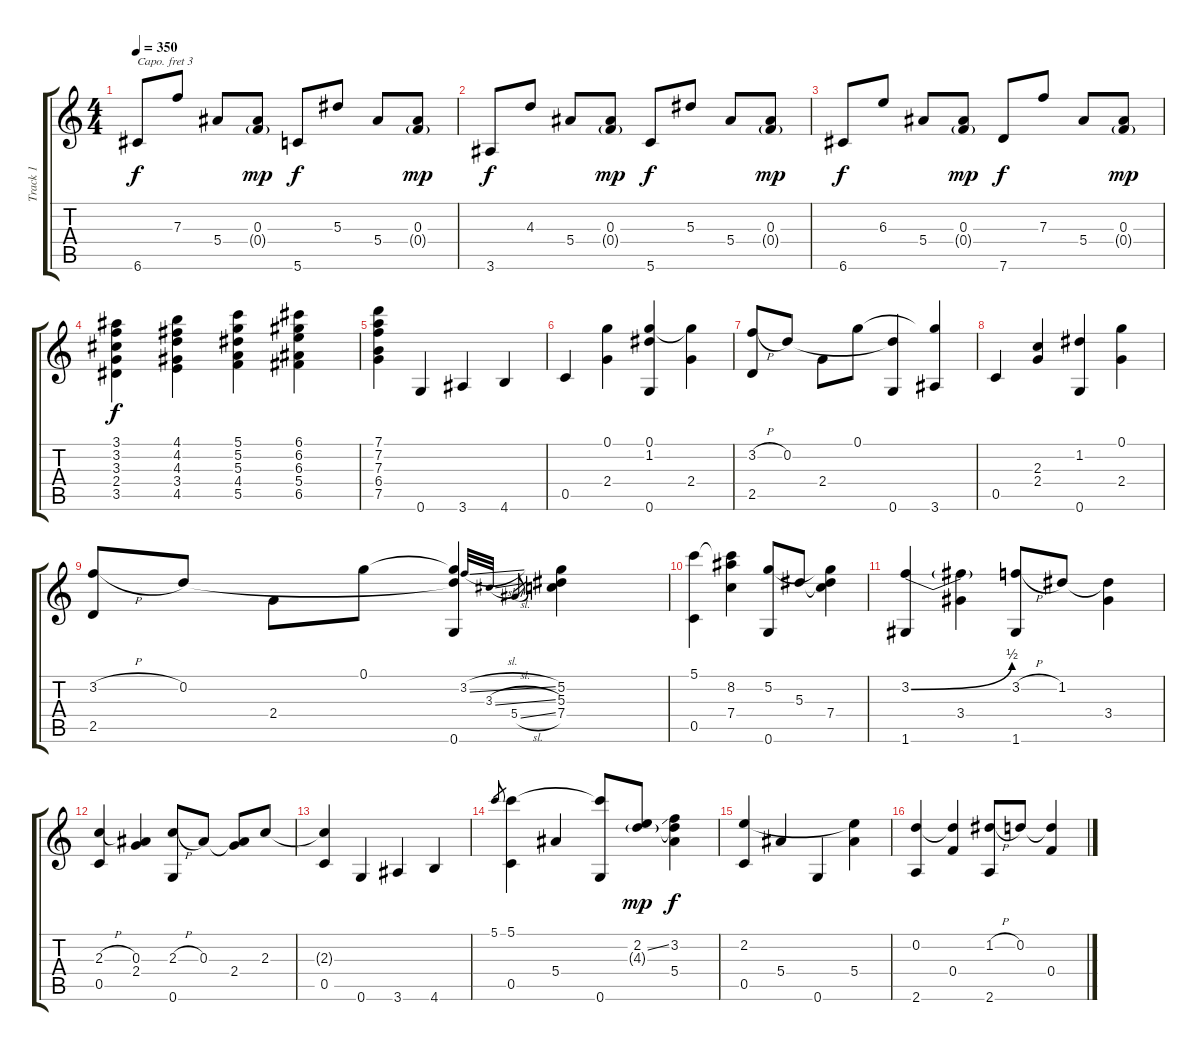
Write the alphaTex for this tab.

\track ("Track 1" "Track 1") {instrument acousticguitarsteel}
\staff {score tabs}
\capo 3
\tuning (E4 B3 G3 D3 A2 E2) {hide}
\ts (4 4)
\tempo 350
\clef g2
\ks c
6.6.8{dy f} 7.3.8 5.4.8 (0.3 0.4{g}).8{dy mp} 5.6.8{dy f} 5.3.8 5.4.8 (0.3 0.4{g}).8{dy mp} |
3.6.8{dy f} 4.3.8 5.4.8 (0.3 0.4{g}).8{dy mp} 5.6.8{dy f} 5.3.8 5.4.8 (0.3 0.4{g}).8{dy mp} |
6.6.8{dy f} 6.3.8 5.4.8 (0.3 0.4{g}).8{dy mp} 7.6.8{dy f} 7.3.8 5.4.8 (0.3 0.4{g}).8{dy mp} |
(3.1 3.2 3.3 2.4 3.5).4{dy f} (4.1 4.2 4.3 3.4 4.5).4 (5.1 5.2 5.3 4.4 5.5).4 (6.1 6.2 6.3 5.4 6.5).4 |
(7.1 7.2 7.3 6.4 7.5).4 0.6.4 3.6.4 4.6.4 |
0.5.4 (0.1 2.4).4 (0.1 1.2 0.6).4 (0.1{t} 2.4).4 |
(3.2{h} 2.5).8 0.2.8 2.4.8 0.1.8 (0.2{t} 0.6).4 (0.1{t} 3.6).4 |
0.5.4 (2.3 2.4).4 (1.2 0.6).4 (0.1 2.4).4 |
(3.2{h} 2.5).8 0.2.8 2.4.8 0.1.8 (0.1{t} 0.2{t} 0.6).4 3.2{sl}.32{gr onbeat} 3.3{sl}.32{gr onbeat} 5.4{sl}.32{gr} (5.2 5.3 7.4).4 |
(5.1 0.5).4 (5.1{t} 8.2 7.4).4 (5.2 0.6).8 5.3.8 (5.2{t} 5.3{t} 7.4).4 |
(3.2{be (bend 0 0 60 2)} 1.6).4 (3.2{t} 3.4).4 (3.2{h} 1.6).8 1.2.8 (1.2{t} 3.4).4 |
(2.3{h} 0.5).4 (0.3 2.4).4 (2.3{h} 0.6).8 0.3.8 (0.3{t} 2.4).8 2.3.8 |
(2.3{t} 0.5).4 0.6.4 3.6.4 4.6.4 |
5.1.8{gr} (5.1 0.5).4 5.4.4 (5.1{t} 0.6).8 (2.2{ss} 4.3{g}).8{dy mp} (3.2 4.3{t} 5.4).4{dy f} |
(2.2 0.5).4 5.4.4 0.6.4 (2.2{t} 5.4).4 |
(0.2 2.6).4 (0.2{t} 0.4).4 (1.2{h} 2.6).8 0.2.8 (0.2{t} 0.4).4
